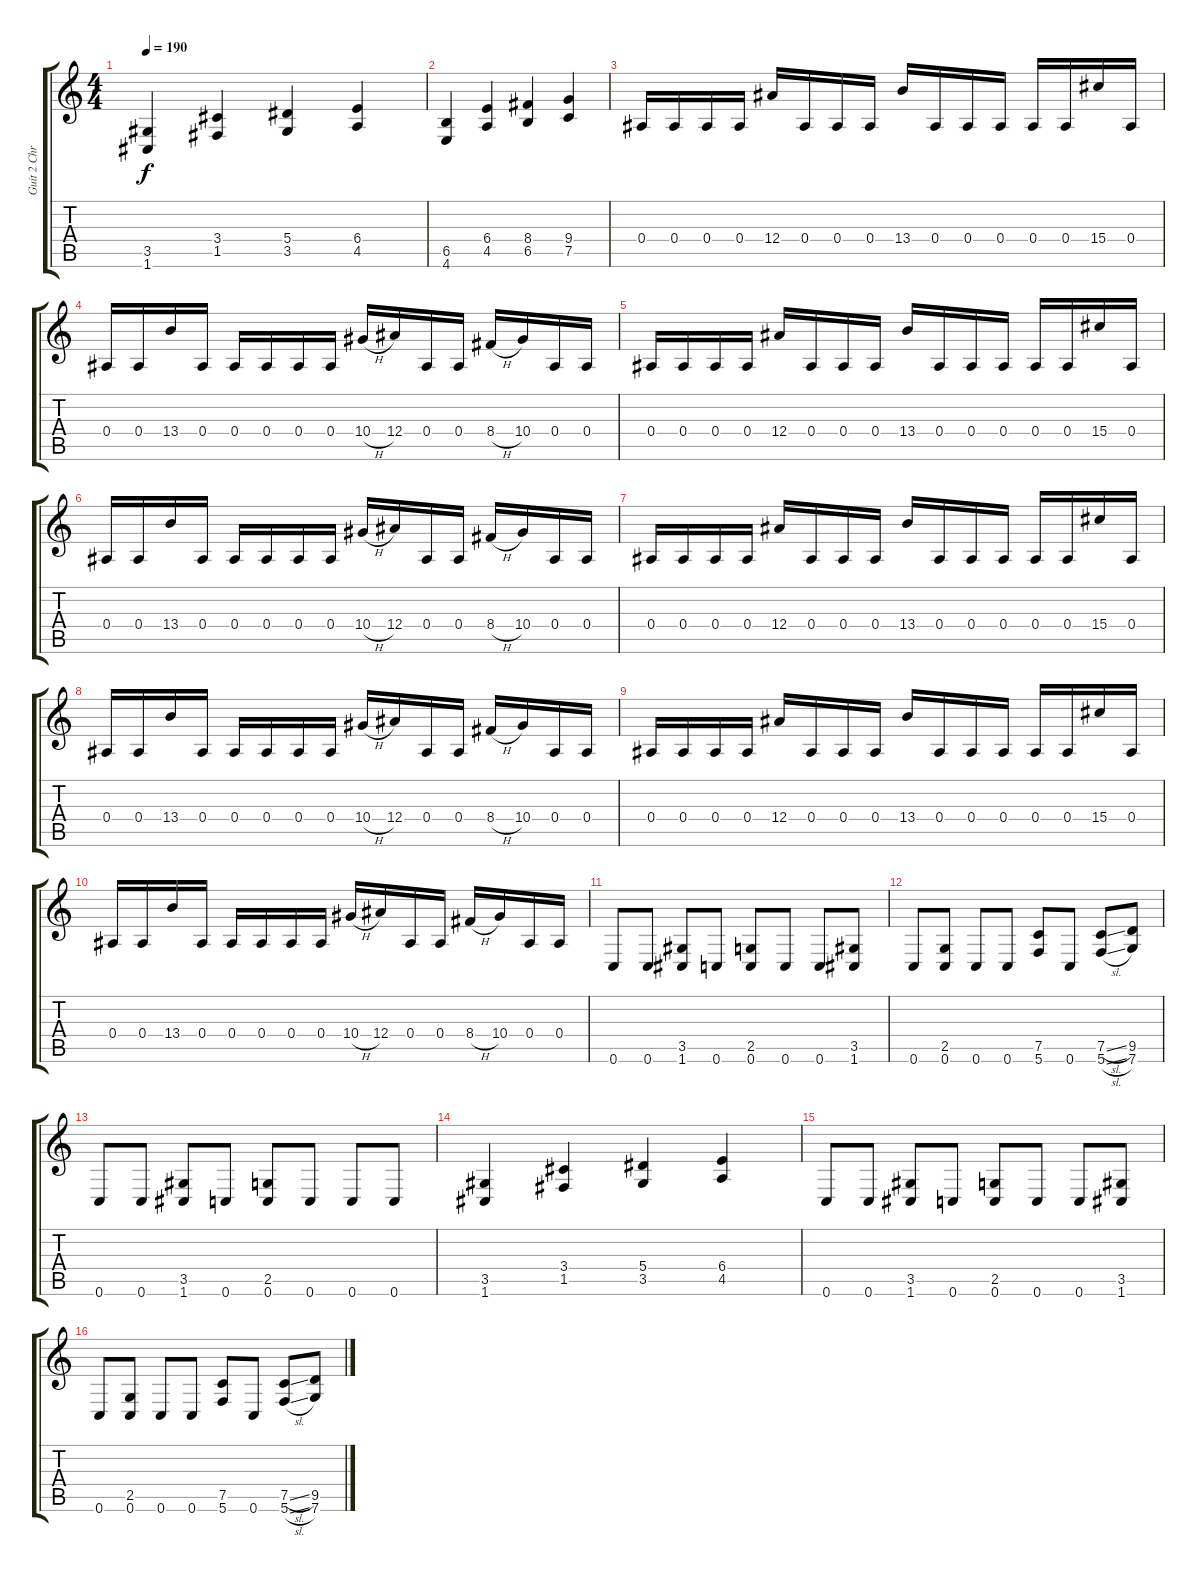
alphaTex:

\track ("Guit 2 Chris" "Guit 2 Chr") {instrument distortionguitar}
\staff {score tabs}
\tuning (C4 G3 Eb3 Bb2 F2 C2) {hide}
\ts (4 4)
\tempo 190
\clef g2
\ks c
(3.5 1.6).4{dy f} (3.4 1.5).4 (5.4 3.5).4 (6.4 4.5).4 |
(6.5 4.6).4 (6.4 4.5).4 (8.4 6.5).4 (9.4 7.5).4 |
0.4.16 0.4.16 0.4.16 0.4.16 12.4.16 0.4.16 0.4.16 0.4.16 13.4.16 0.4.16 0.4.16 0.4.16 0.4.16 0.4.16 15.4.16 0.4.16 |
0.4.16 0.4.16 13.4.16 0.4.16 0.4.16 0.4.16 0.4.16 0.4.16 10.4{h}.16 12.4.16 0.4.16 0.4.16 8.4{h}.16 10.4.16 0.4.16 0.4.16 |
0.4.16 0.4.16 0.4.16 0.4.16 12.4.16 0.4.16 0.4.16 0.4.16 13.4.16 0.4.16 0.4.16 0.4.16 0.4.16 0.4.16 15.4.16 0.4.16 |
0.4.16 0.4.16 13.4.16 0.4.16 0.4.16 0.4.16 0.4.16 0.4.16 10.4{h}.16 12.4.16 0.4.16 0.4.16 8.4{h}.16 10.4.16 0.4.16 0.4.16 |
0.4.16 0.4.16 0.4.16 0.4.16 12.4.16 0.4.16 0.4.16 0.4.16 13.4.16 0.4.16 0.4.16 0.4.16 0.4.16 0.4.16 15.4.16 0.4.16 |
0.4.16 0.4.16 13.4.16 0.4.16 0.4.16 0.4.16 0.4.16 0.4.16 10.4{h}.16 12.4.16 0.4.16 0.4.16 8.4{h}.16 10.4.16 0.4.16 0.4.16 |
0.4.16 0.4.16 0.4.16 0.4.16 12.4.16 0.4.16 0.4.16 0.4.16 13.4.16 0.4.16 0.4.16 0.4.16 0.4.16 0.4.16 15.4.16 0.4.16 |
0.4.16 0.4.16 13.4.16 0.4.16 0.4.16 0.4.16 0.4.16 0.4.16 10.4{h}.16 12.4.16 0.4.16 0.4.16 8.4{h}.16 10.4.16 0.4.16 0.4.16 |
0.6.8 0.6.8 (3.5 1.6).8 0.6.8 (2.5 0.6).8 0.6.8 0.6.8 (3.5 1.6).8 |
0.6.8 (2.5 0.6).8 0.6.8 0.6.8 (7.5 5.6).8 0.6.8 (7.5{sl} 5.6{sl}).8 (9.5 7.6).8 |
0.6.8 0.6.8 (3.5 1.6).8 0.6.8 (2.5 0.6).8 0.6.8 0.6.8 0.6.8 |
(3.5 1.6).4 (3.4 1.5).4 (5.4 3.5).4 (6.4 4.5).4 |
0.6.8 0.6.8 (3.5 1.6).8 0.6.8 (2.5 0.6).8 0.6.8 0.6.8 (3.5 1.6).8 |
0.6.8 (2.5 0.6).8 0.6.8 0.6.8 (7.5 5.6).8 0.6.8 (7.5{sl} 5.6{sl}).8 (9.5 7.6).8
